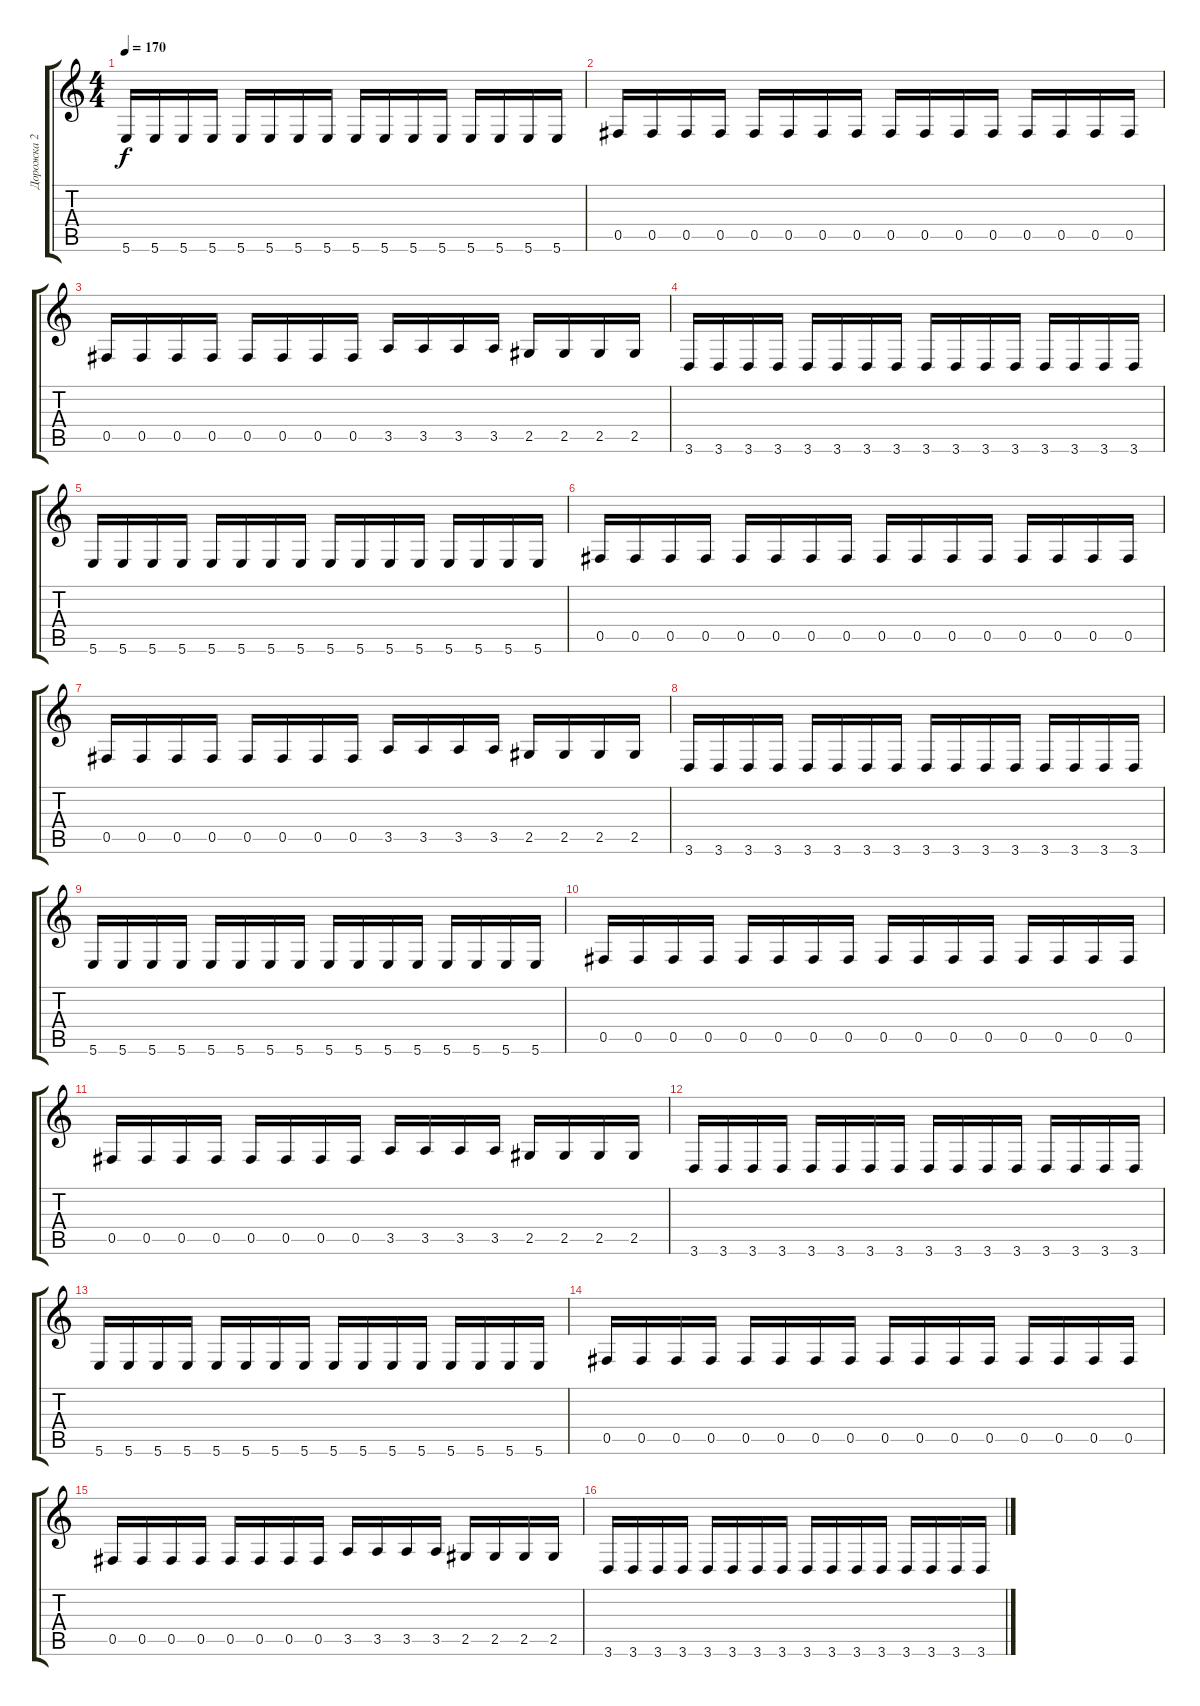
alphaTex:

\track ("Дорожка 2" "Дорожка 2") {instrument distortionguitar}
\staff {score tabs}
\tuning (Db4 Ab3 E3 B2 Gb2 B1) {hide}
\ts (4 4)
\tempo 170
\clef g2
\ks c
5.6.16{dy f} 5.6.16 5.6.16 5.6.16 5.6.16 5.6.16 5.6.16 5.6.16 5.6.16 5.6.16 5.6.16 5.6.16 5.6.16 5.6.16 5.6.16 5.6.16 |
0.5.16 0.5.16 0.5.16 0.5.16 0.5.16 0.5.16 0.5.16 0.5.16 0.5.16 0.5.16 0.5.16 0.5.16 0.5.16 0.5.16 0.5.16 0.5.16 |
0.5.16 0.5.16 0.5.16 0.5.16 0.5.16 0.5.16 0.5.16 0.5.16 3.5.16 3.5.16 3.5.16 3.5.16 2.5.16 2.5.16 2.5.16 2.5.16 |
3.6.16 3.6.16 3.6.16 3.6.16 3.6.16 3.6.16 3.6.16 3.6.16 3.6.16 3.6.16 3.6.16 3.6.16 3.6.16 3.6.16 3.6.16 3.6.16 |
5.6.16 5.6.16 5.6.16 5.6.16 5.6.16 5.6.16 5.6.16 5.6.16 5.6.16 5.6.16 5.6.16 5.6.16 5.6.16 5.6.16 5.6.16 5.6.16 |
0.5.16 0.5.16 0.5.16 0.5.16 0.5.16 0.5.16 0.5.16 0.5.16 0.5.16 0.5.16 0.5.16 0.5.16 0.5.16 0.5.16 0.5.16 0.5.16 |
0.5.16 0.5.16 0.5.16 0.5.16 0.5.16 0.5.16 0.5.16 0.5.16 3.5.16 3.5.16 3.5.16 3.5.16 2.5.16 2.5.16 2.5.16 2.5.16 |
3.6.16 3.6.16 3.6.16 3.6.16 3.6.16 3.6.16 3.6.16 3.6.16 3.6.16 3.6.16 3.6.16 3.6.16 3.6.16 3.6.16 3.6.16 3.6.16 |
5.6.16 5.6.16 5.6.16 5.6.16 5.6.16 5.6.16 5.6.16 5.6.16 5.6.16 5.6.16 5.6.16 5.6.16 5.6.16 5.6.16 5.6.16 5.6.16 |
0.5.16 0.5.16 0.5.16 0.5.16 0.5.16 0.5.16 0.5.16 0.5.16 0.5.16 0.5.16 0.5.16 0.5.16 0.5.16 0.5.16 0.5.16 0.5.16 |
0.5.16 0.5.16 0.5.16 0.5.16 0.5.16 0.5.16 0.5.16 0.5.16 3.5.16 3.5.16 3.5.16 3.5.16 2.5.16 2.5.16 2.5.16 2.5.16 |
3.6.16 3.6.16 3.6.16 3.6.16 3.6.16 3.6.16 3.6.16 3.6.16 3.6.16 3.6.16 3.6.16 3.6.16 3.6.16 3.6.16 3.6.16 3.6.16 |
5.6.16 5.6.16 5.6.16 5.6.16 5.6.16 5.6.16 5.6.16 5.6.16 5.6.16 5.6.16 5.6.16 5.6.16 5.6.16 5.6.16 5.6.16 5.6.16 |
0.5.16 0.5.16 0.5.16 0.5.16 0.5.16 0.5.16 0.5.16 0.5.16 0.5.16 0.5.16 0.5.16 0.5.16 0.5.16 0.5.16 0.5.16 0.5.16 |
0.5.16 0.5.16 0.5.16 0.5.16 0.5.16 0.5.16 0.5.16 0.5.16 3.5.16 3.5.16 3.5.16 3.5.16 2.5.16 2.5.16 2.5.16 2.5.16 |
3.6.16 3.6.16 3.6.16 3.6.16 3.6.16 3.6.16 3.6.16 3.6.16 3.6.16 3.6.16 3.6.16 3.6.16 3.6.16 3.6.16 3.6.16 3.6.16
